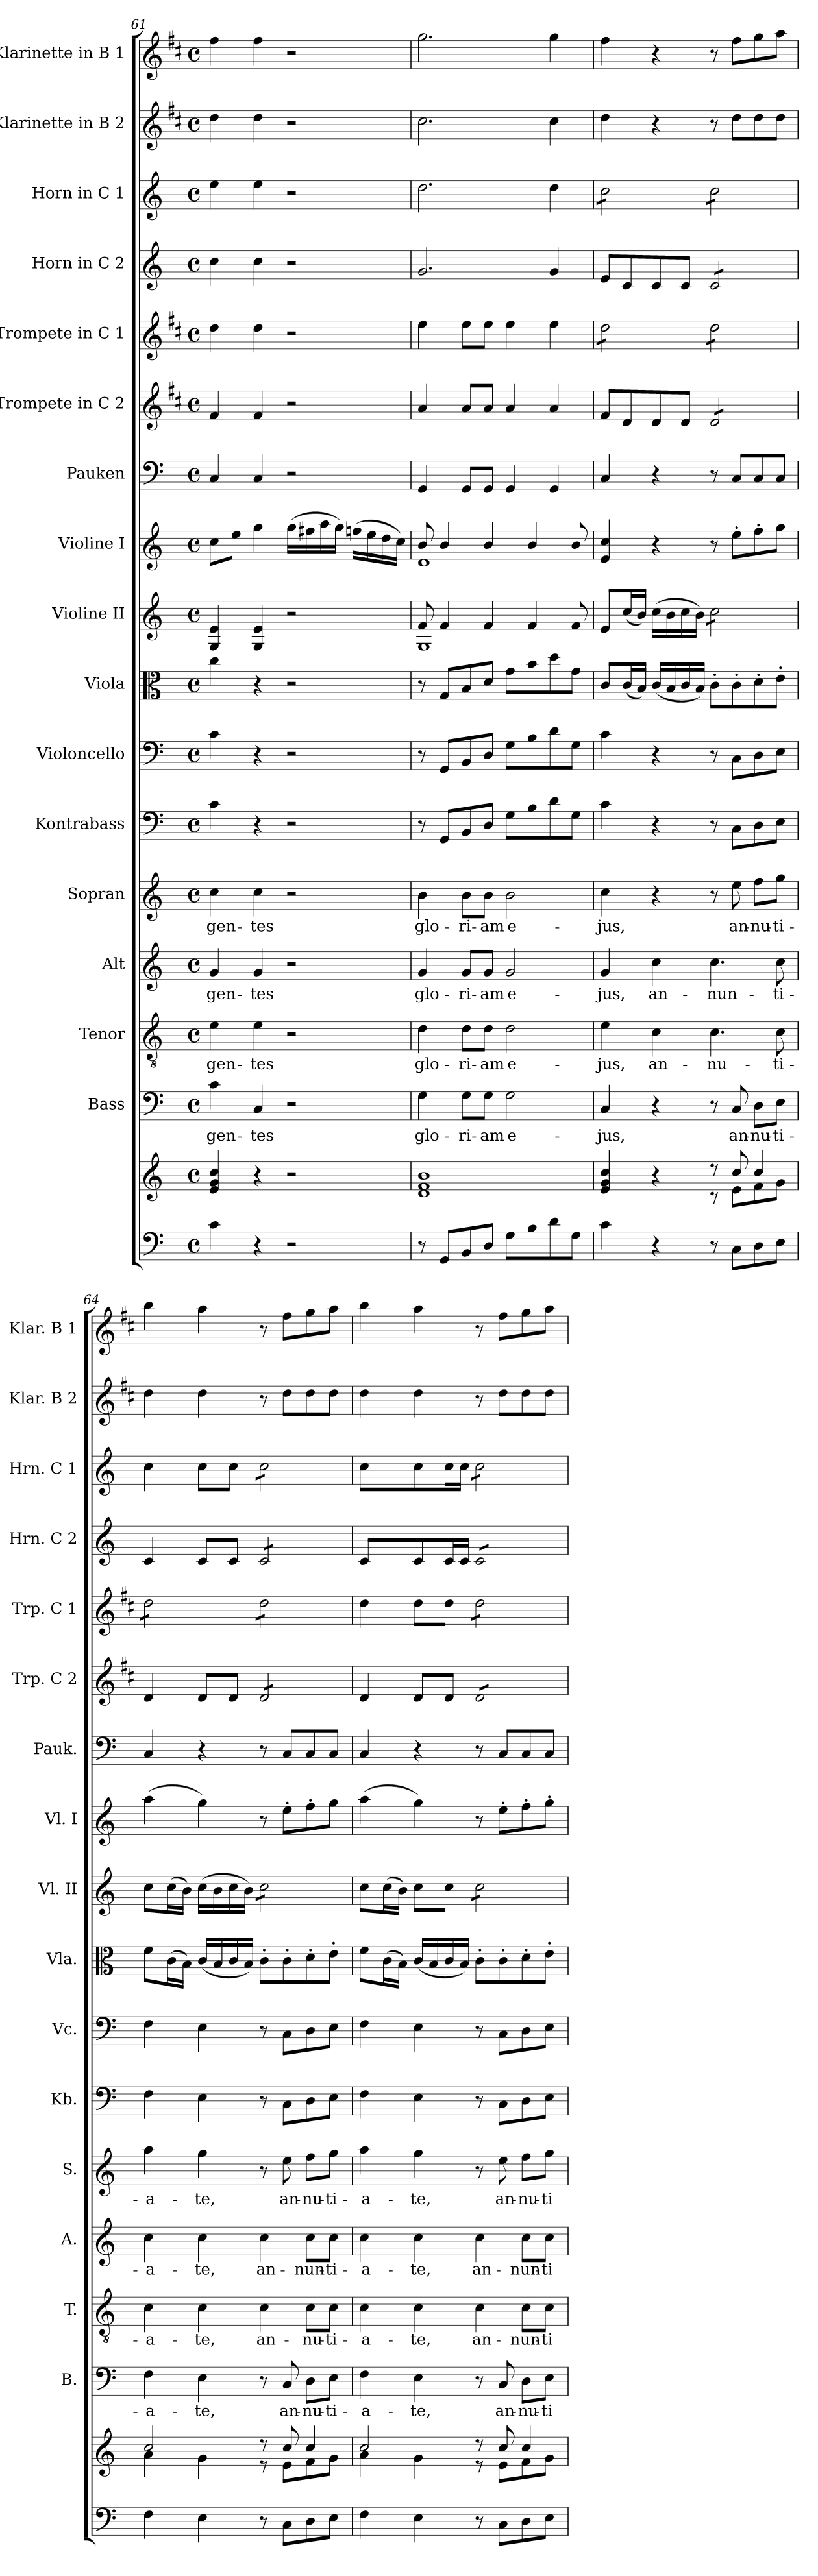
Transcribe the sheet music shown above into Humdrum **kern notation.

**kern	**kern	**kern	**text	**kern	**text	**kern	**text	**kern	**text	**kern	**kern	**kern	**kern	**kern	**kern	**kern	**kern	**kern	**kern	**kern	**kern
*part17	*part17	*part16	*part16	*part15	*part15	*part14	*part14	*part13	*part13	*part12	*part11	*part10	*part9	*part8	*part7	*part6	*part5	*part4	*part3	*part2	*part1
*staff18	*staff17	*staff16	*staff16	*staff15	*staff15	*staff14	*staff14	*staff13	*staff13	*staff12	*staff11	*staff10	*staff9	*staff8	*staff7	*staff6	*staff5	*staff4	*staff3	*staff2	*staff1
*	*	*I"Bass	*	*I"Tenor	*	*I"Alt	*	*I"Sopran	*	*I"Kontrabass	*I"Violoncello	*I"Viola	*I"Violine II	*I"Violine I	*I"Pauken	*I"Trompete in C 2	*I"Trompete in C 1	*I"Horn in C 2	*I"Horn in C 1	*I"Klarinette in B 2	*I"Klarinette in B 1
*	*	*I'B.	*	*I'T.	*	*I'A.	*	*I'S.	*	*I'Kb.	*I'Vc.	*I'Vla.	*I'Vl. II	*I'Vl. I	*I'Pauk.	*I'Trp. C 2	*I'Trp. C 1	*I'Hrn. C 2	*I'Hrn. C 1	*I'Klar. B 2	*I'Klar. B 1
!!LO:PB:g=z
*clefF4	*clefG2	*clefF4	*	*clefGv2	*	*clefG2	*	*clefG2	*	*clefF4	*clefF4	*clefC3	*clefG2	*clefG2	*clefF4	*clefG2	*clefG2	*clefG2	*clefG2	*clefG2	*clefG2
*	*	*	*	*	*	*	*	*	*	*ITrd7c12	*	*	*	*	*	*ITrd1c2	*ITrd1c2	*ITrd7c12	*ITrd7c12	*ITrd1c2	*ITrd1c2
*k[]	*k[]	*k[]	*	*k[]	*	*k[]	*	*k[]	*	*k[]	*k[]	*k[]	*k[]	*k[]	*k[]	*k[]	*k[]	*k[]	*k[]	*k[]	*k[]
*C:	*C:	*C:	*	*C:	*	*C:	*	*C:	*	*C:	*C:	*C:	*C:	*C:	*C:	*C:	*C:	*C:	*C:	*C:	*C:
*M4/4	*M4/4	*M4/4	*	*M4/4	*	*M4/4	*	*M4/4	*	*M4/4	*M4/4	*M4/4	*M4/4	*M4/4	*M4/4	*M4/4	*M4/4	*M4/4	*M4/4	*M4/4	*M4/4
*met(c)	*met(c)	*met(c)	*	*met(c)	*	*met(c)	*	*met(c)	*	*met(c)	*met(c)	*met(c)	*met(c)	*met(c)	*met(c)	*met(c)	*met(c)	*met(c)	*met(c)	*met(c)	*met(c)
=61	=61	=61	=61	=61	=61	=61	=61	=61	=61	=61	=61	=61	=61	=61	=61	=61	=61	=61	=61	=61	=61
!	!	!	!LO:LY:b	!	!LO:LY:b	!	!LO:LY:b	!	!LO:LY:b	!	!	!	!	!	!	!	!	!	!	!	!
4c\	4e/ 4g/ 4cc/	4c\	gen-	4e\	gen-	4g/	gen-	4cc\	gen-	4C\	4c\	4cc\	4G/ 4e/	8cc\L	4C/	4e/	4cc\	4c\	4e\	4cc\	4ee\
.	.	.	.	.	.	.	.	.	.	.	.	.	.	8ee\J	.	.	.	.	.	.	.
!	!	!	!LO:LY:b	!	!LO:LY:b	!	!LO:LY:b	!	!LO:LY:b	!	!	!	!	!	!	!	!	!	!	!	!
4r	4r	4C/	-tes	4e\	-tes	4g/	-tes	4cc\	-tes	4r	4r	4r	4G/ 4e/	4gg\	4C/	4e/	4cc\	4c\	4e\	4cc\	4ee\
2r	2r	2r	.	2r	.	2r	.	2r	.	2r	2r	2r	2r	(>16gg\LL	2r	2r	2r	2r	2r	2r	2r
.	.	.	.	.	.	.	.	.	.	.	.	.	.	16ff#X\	.	.	.	.	.	.	.
.	.	.	.	.	.	.	.	.	.	.	.	.	.	16aa\	.	.	.	.	.	.	.
.	.	.	.	.	.	.	.	.	.	.	.	.	.	16gg\JJ)	.	.	.	.	.	.	.
.	.	.	.	.	.	.	.	.	.	.	.	.	.	(>16ffn\LL	.	.	.	.	.	.	.
.	.	.	.	.	.	.	.	.	.	.	.	.	.	16ee\	.	.	.	.	.	.	.
.	.	.	.	.	.	.	.	.	.	.	.	.	.	16dd\	.	.	.	.	.	.	.
.	.	.	.	.	.	.	.	.	.	.	.	.	.	16cc\JJ)	.	.	.	.	.	.	.
=62	=62	=62	=62	=62	=62	=62	=62	=62	=62	=62	=62	=62	=62	=62	=62	=62	=62	=62	=62	=62	=62
!	!	!	!LO:LY:b	!	!LO:LY:b	!	!LO:LY:b	!	!LO:LY:b	!	!	!	!	!	!	!	!	!	!	!	!
*	*	*	*	*	*	*	*	*	*	*	*	*	*^	*^	*	*	*	*	*	*	*
8r	1d 1f 1b	4G\	glo-	4d\	glo-	4g/	glo-	4b\	glo-	8r	8r	8r	8f/	1G	8b/	1d	4GG/	4g/	4dd\	2.G/	2.d\	2.b\	2.ff\
8GG/L	.	.	.	.	.	.	.	.	.	8GGG/L	8GG/L	8G/L	4f/	.	4b/	.	.	.	.	.	.	.	.
!	!	!	!LO:LY:b	!	!LO:LY:b	!	!LO:LY:b	!	!LO:LY:b	!	!	!	!	!	!	!	!	!	!	!	!	!	!
8BB/	.	8G\L	-ri-	8d\L	-ri-	8g/L	-ri-	8b\L	-ri-	8BBB/	8BB/	8B/	.	.	.	.	8GG/L	8g/L	8dd\L	.	.	.	.
!	!	!	!LO:LY:b	!	!LO:LY:b	!	!LO:LY:b	!	!LO:LY:b	!	!	!	!	!	!	!	!	!	!	!	!	!	!
8D/J	.	8G\J	-am	8d\J	-am	8g/J	-am	8b\J	-am	8DD/J	8D/J	8d/J	4f/	.	4b/	.	8GG/J	8g/J	8dd\J	.	.	.	.
!	!	!	!LO:LY:b	!	!LO:LY:b	!	!LO:LY:b	!	!LO:LY:b	!	!	!	!	!	!	!	!	!	!	!	!	!	!
8G\L	.	2G\	e-	2d\	e-	2g/	e-	2b\	e-	8GG\L	8G\L	8g\L	.	.	.	.	4GG/	4g/	4dd\	.	.	.	.
8B\	.	.	.	.	.	.	.	.	.	8BB\	8B\	8b\	4f/	.	4b/	.	.	.	.	.	.	.	.
8d\	.	.	.	.	.	.	.	.	.	8D\	8d\	8dd\	.	.	.	.	4GG/	4g/	4dd\	4G/	4d\	4b\	4ff\
8G\J	.	.	.	.	.	.	.	.	.	8GG\J	8G\J	8g\J	8f/	.	8b/	.	.	.	.	.	.	.	.
*	*	*	*	*	*	*	*	*	*	*	*	*	*v	*v	*	*	*	*	*	*	*	*	*
*	*	*	*	*	*	*	*	*	*	*	*	*	*	*v	*v	*	*	*	*	*	*	*
=63	=63	=63	=63	=63	=63	=63	=63	=63	=63	=63	=63	=63	=63	=63	=63	=63	=63	=63	=63	=63	=63
*	*^	*	*	*	*	*	*	*	*	*	*	*	*	*	*	*	*	*	*	*	*
!	!	!	!	!LO:LY:b	!	!LO:LY:b	!	!LO:LY:b	!	!LO:LY:b	!	!	!	!	!	!	!	!	!	!	!	!
*	*	*	*	*	*	*	*	*	*	*	*	*	*	*	*	*	*	*tremolo	*	*	*	*
*	*	*	*	*	*	*	*	*	*	*	*	*	*	*	*	*	*	*	*	*tremolo	*	*
4c\	4e/ 4g/ 4cc/	2ryy	4C/	-jus,	4e\	-jus,	4g/	-jus,	4cc\	-jus,	4C\	4c\	8c/L	8e/L	4e/ 4cc/	4C/	8e/L	8cc\L	8E/L	8c\L	4cc\	4ee\
.	.	.	.	.	.	.	.	.	.	.	.	.	(<16c/L	(<16cc/L	.	.	8c/	8cc\	8C/	8c\	.	.
.	.	.	.	.	.	.	.	.	.	.	.	.	16B/JJ)	16b/JJ)	.	.	.	.	.	.	.	.
!	!	!	!	!	!	!LO:LY:b	!	!LO:LY:b	!	!	!	!	!	!	!	!	!	!	!	!	!	!
4r	4r	.	4r	.	4c\	an-	4cc\	an-	4r	.	4r	4r	(<16c/LL	(>16cc\LL	4r	4r	8c/	8cc\	8C/	8c\	4r	4r
.	.	.	.	.	.	.	.	.	.	.	.	.	16B/	16b\	.	.	.	.	.	.	.	.
.	.	.	.	.	.	.	.	.	.	.	.	.	16c/	16cc\	.	.	8c/J	8cc\J	8C/J	8c\J	.	.
.	.	.	.	.	.	.	.	.	.	.	.	.	16B/JJ)	16b\JJ)	.	.	.	.	.	.	.	.
!	!	!	!	!	!	!LO:LY:b	!	!LO:LY:b	!	!	!	!	!	!	!	!	!	!	!	!	!	!
*	*	*	*	*	*	*	*	*	*	*	*	*	*	*tremolo	*	*	*	*	*	*	*	*
*	*	*	*	*	*	*	*	*	*	*	*	*	*	*	*	*	*tremolo	*	*	*	*	*
*	*	*	*	*	*	*	*	*	*	*	*	*	*	*	*	*	*	*	*tremolo	*	*	*
8r	8r	8r	8r	.	4.c\	-nu-	4.cc\	-nun-	8r	.	8r	8r	8c'>\L	8cc\L	8r	8r	8c/L	8cc\L	8C/L	8c\L	8r	8r
!	!	!	!	!LO:LY:b	!	!	!	!	!	!LO:LY:b	!	!	!	!	!	!	!	!	!	!	!	!
8C\L	8cc/	8e\L	8C/	an-	.	.	.	.	8ee\	an-	8CC\L	8C\L	8c'>\	8cc\	8ee'>\L	8C/L	8c/	8cc\	8C/	8c\	8cc\L	8ee\L
!	!	!	!	!LO:LY:b	!	!	!	!	!	!LO:LY:b	!	!	!	!	!	!	!	!	!	!	!	!
8D\	4cc/	8f\	8D\L	-nu-	.	.	.	.	8ff\L	-nu-	8DD\	8D\	8d'>\	8cc\	8ff'>\	8C/	8c/	8cc\	8C/	8c\	8cc\	8ff\
!	!	!	!	!LO:LY:b	!	!LO:LY:b	!	!LO:LY:b	!	!LO:LY:b	!	!	!	!	!	!	!	!	!	!	!	!
8E\J	.	8g\J	8E\J	-ti-	8c\	-ti-	8cc\	-ti-	8gg\J	-ti-	8EE\J	8E\J	8e'>\J	8cc\J	8gg\J	8C/J	8c/J	8cc\J	8C/J	8c\J	8cc\J	8gg\J
*	*	*	*	*	*	*	*	*	*	*	*	*	*	*	*	*	*	*	*	*Xtremolo	*	*
*	*	*	*	*	*	*	*	*	*	*	*	*	*	*	*	*	*	*	*Xtremolo	*	*	*
*	*	*	*	*	*	*	*	*	*	*	*	*	*	*	*	*	*Xtremolo	*	*	*	*	*
*	*	*	*	*	*	*	*	*	*	*	*	*	*	*Xtremolo	*	*	*	*	*	*	*	*
=64	=64	=64	=64	=64	=64	=64	=64	=64	=64	=64	=64	=64	=64	=64	=64	=64	=64	=64	=64	=64	=64	=64
!	!	!	!	!LO:LY:b	!	!LO:LY:b	!	!LO:LY:b	!	!LO:LY:b	!	!	!	!	!	!	!	!	!	!	!	!
4F\	2cc/	4a\	4F\	-a-	4c\	-a-	4cc\	-a-	4aa\	-a-	4FF\	4F\	8f\L	8cc\L	(>4aa\	4C/	4c/	8cc\L	4C/	4c\	4cc\	4aa\
.	.	.	.	.	.	.	.	.	.	.	.	.	(>16c\L	(>16cc\L	.	.	.	8cc\	.	.	.	.
.	.	.	.	.	.	.	.	.	.	.	.	.	16B\JJ)	16b\JJ)	.	.	.	.	.	.	.	.
!	!	!	!	!LO:LY:b	!	!LO:LY:b	!	!LO:LY:b	!	!LO:LY:b	!	!	!	!	!	!	!	!	!	!	!	!
4E\	.	4g\	4E\	-te,	4c\	-te,	4cc\	-te,	4gg\	-te,	4EE\	4E\	(<16c/LL	(>16cc\LL	4gg\)	4r	8c/L	8cc\	8C/L	8c\L	4cc\	4gg\
.	.	.	.	.	.	.	.	.	.	.	.	.	16B/	16b\	.	.	.	.	.	.	.	.
.	.	.	.	.	.	.	.	.	.	.	.	.	16c/	16cc\	.	.	8c/J	8cc\J	8C/J	8c\J	.	.
.	.	.	.	.	.	.	.	.	.	.	.	.	16B/JJ)	16b\JJ)	.	.	.	.	.	.	.	.
!	!	!	!	!	!	!LO:LY:b	!	!LO:LY:b	!	!	!	!	!	!	!	!	!	!	!	!	!	!
*	*	*	*	*	*	*	*	*	*	*	*	*	*	*tremolo	*	*	*	*	*	*	*	*
*	*	*	*	*	*	*	*	*	*	*	*	*	*	*	*	*	*tremolo	*	*	*	*	*
*	*	*	*	*	*	*	*	*	*	*	*	*	*	*	*	*	*	*	*tremolo	*	*	*
*	*	*	*	*	*	*	*	*	*	*	*	*	*	*	*	*	*	*	*	*tremolo	*	*
8r	8r	8r	8r	.	4c\	an-	4cc\	an-	8r	.	8r	8r	8c'>\L	8cc\L	8r	8r	8c/L	8cc\L	8C/L	8c\L	8r	8r
!	!	!	!	!LO:LY:b	!	!	!	!	!	!LO:LY:b	!	!	!	!	!	!	!	!	!	!	!	!
8C\L	8cc/	8e\L	8C/	an-	.	.	.	.	8ee\	an-	8CC\L	8C\L	8c'>\	8cc\	8ee'>\L	8C/L	8c/	8cc\	8C/	8c\	8cc\L	8ee\L
!	!	!	!	!LO:LY:b	!	!LO:LY:b	!	!LO:LY:b	!	!LO:LY:b	!	!	!	!	!	!	!	!	!	!	!	!
8D\	4cc/	8f\	8D\L	-nu-	8c\L	-nu-	8cc\L	-nun-	8ff\L	-nu-	8DD\	8D\	8d'>\	8cc\	8ff'>\	8C/	8c/	8cc\	8C/	8c\	8cc\	8ff\
!	!	!	!	!LO:LY:b	!	!LO:LY:b	!	!LO:LY:b	!	!LO:LY:b	!	!	!	!	!	!	!	!	!	!	!	!
8E\J	.	8g\J	8E\J	-ti-	8c\J	-ti-	8cc\J	-ti-	8gg\J	-ti-	8EE\J	8E\J	8e'>\J	8cc\J	8gg\J	8C/J	8c/J	8cc\J	8C/J	8c\J	8cc\J	8gg\J
*	*	*	*	*	*	*	*	*	*	*	*	*	*	*	*	*	*	*	*	*Xtremolo	*	*
*	*	*	*	*	*	*	*	*	*	*	*	*	*	*	*	*	*	*	*Xtremolo	*	*	*
*	*	*	*	*	*	*	*	*	*	*	*	*	*	*	*	*	*	*Xtremolo	*	*	*	*
*	*	*	*	*	*	*	*	*	*	*	*	*	*	*	*	*	*Xtremolo	*	*	*	*	*
*	*	*	*	*	*	*	*	*	*	*	*	*	*	*Xtremolo	*	*	*	*	*	*	*	*
=65	=65	=65	=65	=65	=65	=65	=65	=65	=65	=65	=65	=65	=65	=65	=65	=65	=65	=65	=65	=65	=65	=65
!	!	!	!	!LO:LY:b	!	!LO:LY:b	!	!LO:LY:b	!	!LO:LY:b	!	!	!	!	!	!	!	!	!	!	!	!
4F\	2cc/	4a\	4F\	-a-	4c\	-a-	4cc\	-a-	4aa\	-a-	4FF\	4F\	8f\L	8cc\L	(>4aa\	4C/	4c/	4cc\	4C/	4c\	4cc\	4aa\
.	.	.	.	.	.	.	.	.	.	.	.	.	(>16c\L	(>16cc\L	.	.	.	.	.	.	.	.
.	.	.	.	.	.	.	.	.	.	.	.	.	16B\JJ)	16b\JJ)	.	.	.	.	.	.	.	.
!	!	!	!	!LO:LY:b	!	!LO:LY:b	!	!LO:LY:b	!	!LO:LY:b	!	!	!	!	!	!	!	!	!	!	!	!
4E\	.	4g\	4E\	-te,	4c\	-te,	4cc\	-te,	4gg\	-te,	4EE\	4E\	(<16c/LL	8cc\L	4gg\)	4r	8c/L	8cc\L	8C/L	8c\L	4cc\	4gg\
.	.	.	.	.	.	.	.	.	.	.	.	.	16B/	.	.	.	.	.	.	.	.	.
*	*	*	*	*	*	*	*	*	*	*	*	*	*	*	*	*	*	*	*tremolo	*	*	*
*	*	*	*	*	*	*	*	*	*	*	*	*	*	*	*	*	*	*	*	*tremolo	*	*
.	.	.	.	.	.	.	.	.	.	.	.	.	16c/	8cc\J	.	.	8c/J	8cc\J	16C/	16c\	.	.
.	.	.	.	.	.	.	.	.	.	.	.	.	16B/JJ)	.	.	.	.	.	16C/JJ	16c\JJ	.	.
!	!	!	!	!	!	!LO:LY:b	!	!LO:LY:b	!	!	!	!	!	!	!	!	!	!	!	!	!	!
*	*	*	*	*	*	*	*	*	*	*	*	*	*	*tremolo	*	*	*	*	*	*	*	*
*	*	*	*	*	*	*	*	*	*	*	*	*	*	*	*	*	*tremolo	*	*	*	*	*
*	*	*	*	*	*	*	*	*	*	*	*	*	*	*	*	*	*	*tremolo	*	*	*	*
8r	8r	8r	8r	.	4c\	an-	4cc\	an-	8r	.	8r	8r	8c'>\L	8cc\L	8r	8r	8c/L	8cc\L	8C/L	8c\L	8r	8r
!	!	!	!	!LO:LY:b	!	!	!	!	!	!LO:LY:b	!	!	!	!	!	!	!	!	!	!	!	!
8C\L	8cc/	8e\L	8C/	an-	.	.	.	.	8ee\	an-	8CC\L	8C\L	8c'>\	8cc\	8ee'>\L	8C/L	8c/	8cc\	8C/	8c\	8cc\L	8ee\L
!	!	!	!	!LO:LY:b	!	!LO:LY:b	!	!LO:LY:b	!	!LO:LY:b	!	!	!	!	!	!	!	!	!	!	!	!
8D\	4cc/	8f\	8D\L	-nu-	8c\L	-nun-	8cc\L	-nun-	8ff\L	-nu-	8DD\	8D\	8d'>\	8cc\	8ff'>\	8C/	8c/	8cc\	8C/	8c\	8cc\	8ff\
!	!	!	!	!LO:LY:b	!	!LO:LY:b	!	!LO:LY:b	!	!LO:LY:b	!	!	!	!	!	!	!	!	!	!	!	!
8E\J	.	8g\J	8E\J	-ti-	8c\J	-ti-	8cc\J	-ti-	8gg\J	-ti-	8EE\J	8E\J	8e'>\J	8cc\J	8gg'>\J	8C/J	8c/J	8cc\J	8C/J	8c\J	8cc\J	8gg\J
*	*	*	*	*	*	*	*	*	*	*	*	*	*	*	*	*	*	*	*	*Xtremolo	*	*
*	*	*	*	*	*	*	*	*	*	*	*	*	*	*	*	*	*	*	*Xtremolo	*	*	*
*	*	*	*	*	*	*	*	*	*	*	*	*	*	*	*	*	*	*Xtremolo	*	*	*	*
*	*	*	*	*	*	*	*	*	*	*	*	*	*	*	*	*	*Xtremolo	*	*	*	*	*
*	*	*	*	*	*	*	*	*	*	*	*	*	*	*Xtremolo	*	*	*	*	*	*	*	*
*	*v	*v	*	*	*	*	*	*	*	*	*	*	*	*	*	*	*	*	*	*	*	*
=	=	=	=	=	=	=	=	=	=	=	=	=	=	=	=	=	=	=	=	=	=
*-	*-	*-	*-	*-	*-	*-	*-	*-	*-	*-	*-	*-	*-	*-	*-	*-	*-	*-	*-	*-	*-
